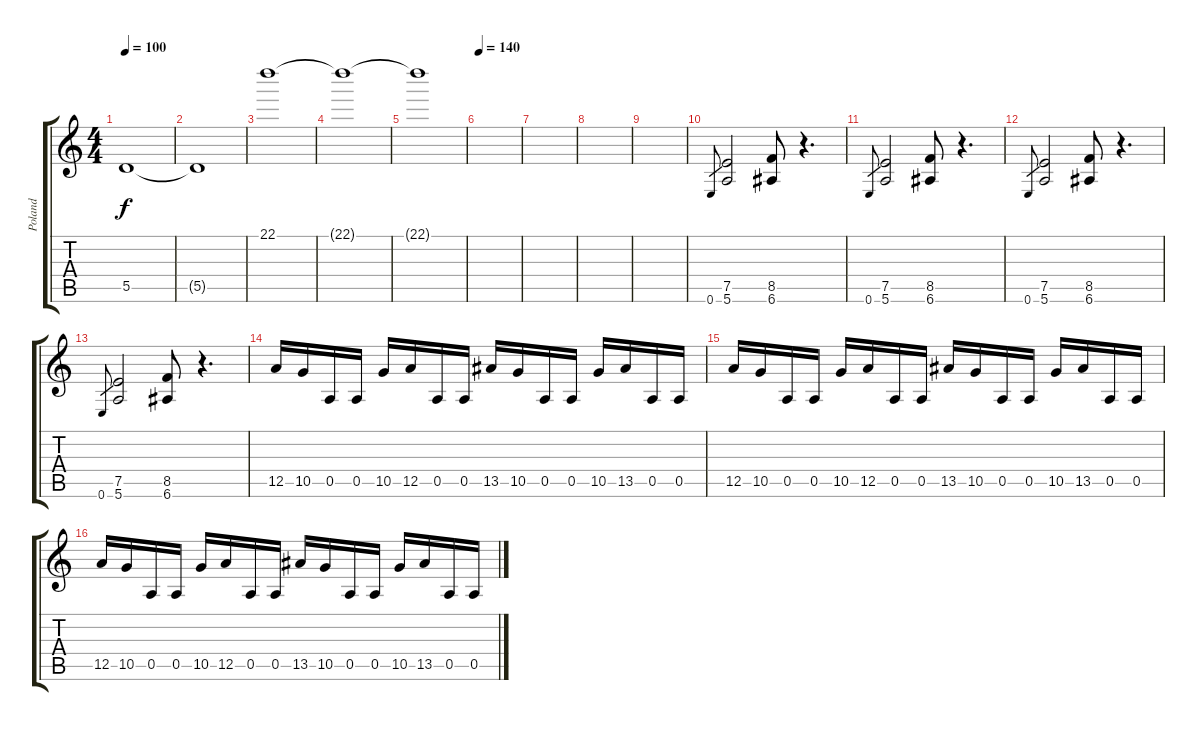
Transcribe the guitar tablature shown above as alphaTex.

\track ("Poland" "Poland") {instrument distortionguitar}
\staff {score tabs}
\tuning (E4 B3 G3 D3 A2 E2) {hide}
\ts (4 4)
\tempo 100
\clef g2
\ks c
5.5{t}.1{dy f} |
5.5{t}.1 |
22.1.1 |
22.1{t}.1 |
22.1{t}.1 |
\tempo 140
|
|
|
|
0.6.8{gr} (7.5 5.6).2 (8.5 6.6).8 r.4{d} |
0.6.8{gr} (7.5 5.6).2 (8.5 6.6).8 r.4{d} |
0.6.8{gr} (7.5 5.6).2 (8.5 6.6).8 r.4{d} |
0.6.8{gr} (7.5 5.6).2 (8.5 6.6).8 r.4{d} |
12.5.16 10.5.16 0.5.16 0.5.16 10.5.16 12.5.16 0.5.16 0.5.16 13.5.16 10.5.16 0.5.16 0.5.16 10.5.16 13.5.16 0.5.16 0.5.16 |
12.5.16 10.5.16 0.5.16 0.5.16 10.5.16 12.5.16 0.5.16 0.5.16 13.5.16 10.5.16 0.5.16 0.5.16 10.5.16 13.5.16 0.5.16 0.5.16 |
12.5.16 10.5.16 0.5.16 0.5.16 10.5.16 12.5.16 0.5.16 0.5.16 13.5.16 10.5.16 0.5.16 0.5.16 10.5.16 13.5.16 0.5.16 0.5.16
